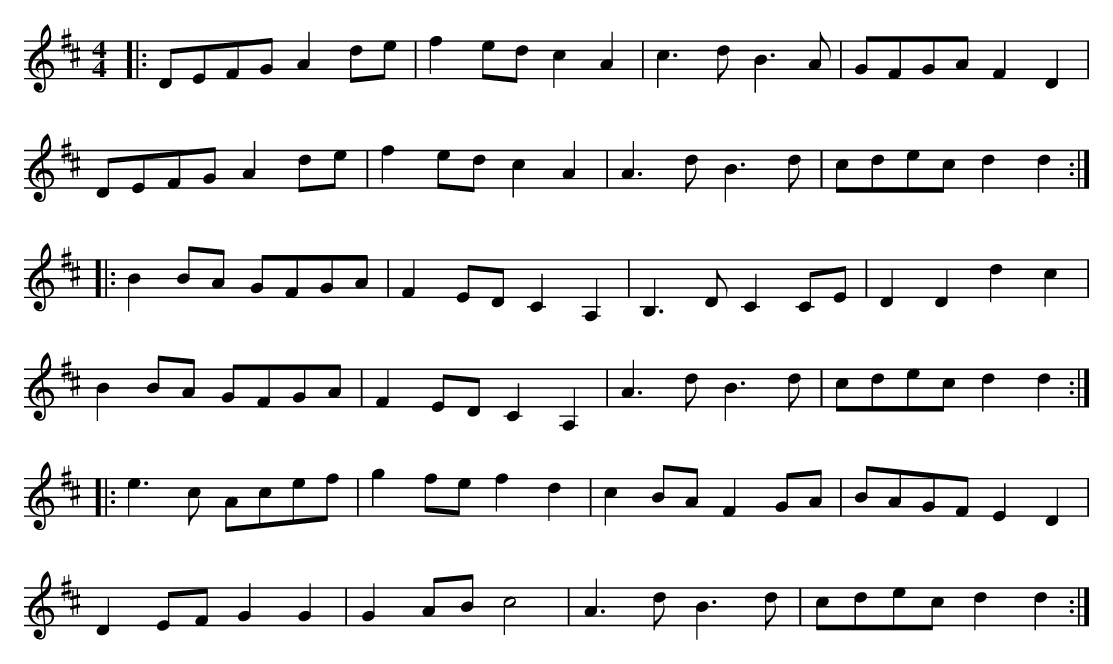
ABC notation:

X:1
M:4/4
K:D
|:DEFG A2de|f2ed c2A2|c3d B3A|GFGA F2D2|
DEFG A2de|f2ed c2A2|A3d B3d|cdec d2d2:|
|:B2BA GFGA|F2ED C2A,2|B,3D C2CE|D2D2d2c2|
B2BA GFGA|F2ED C2A,2|A3d B3d|cdec d2d2:|
|:e3c Acef|g2fe f2d2|c2BA F2GA|BAGF E2D2|
D2EF G2G2|G2AB c4|A3d B3d|cdec d2d2:|
